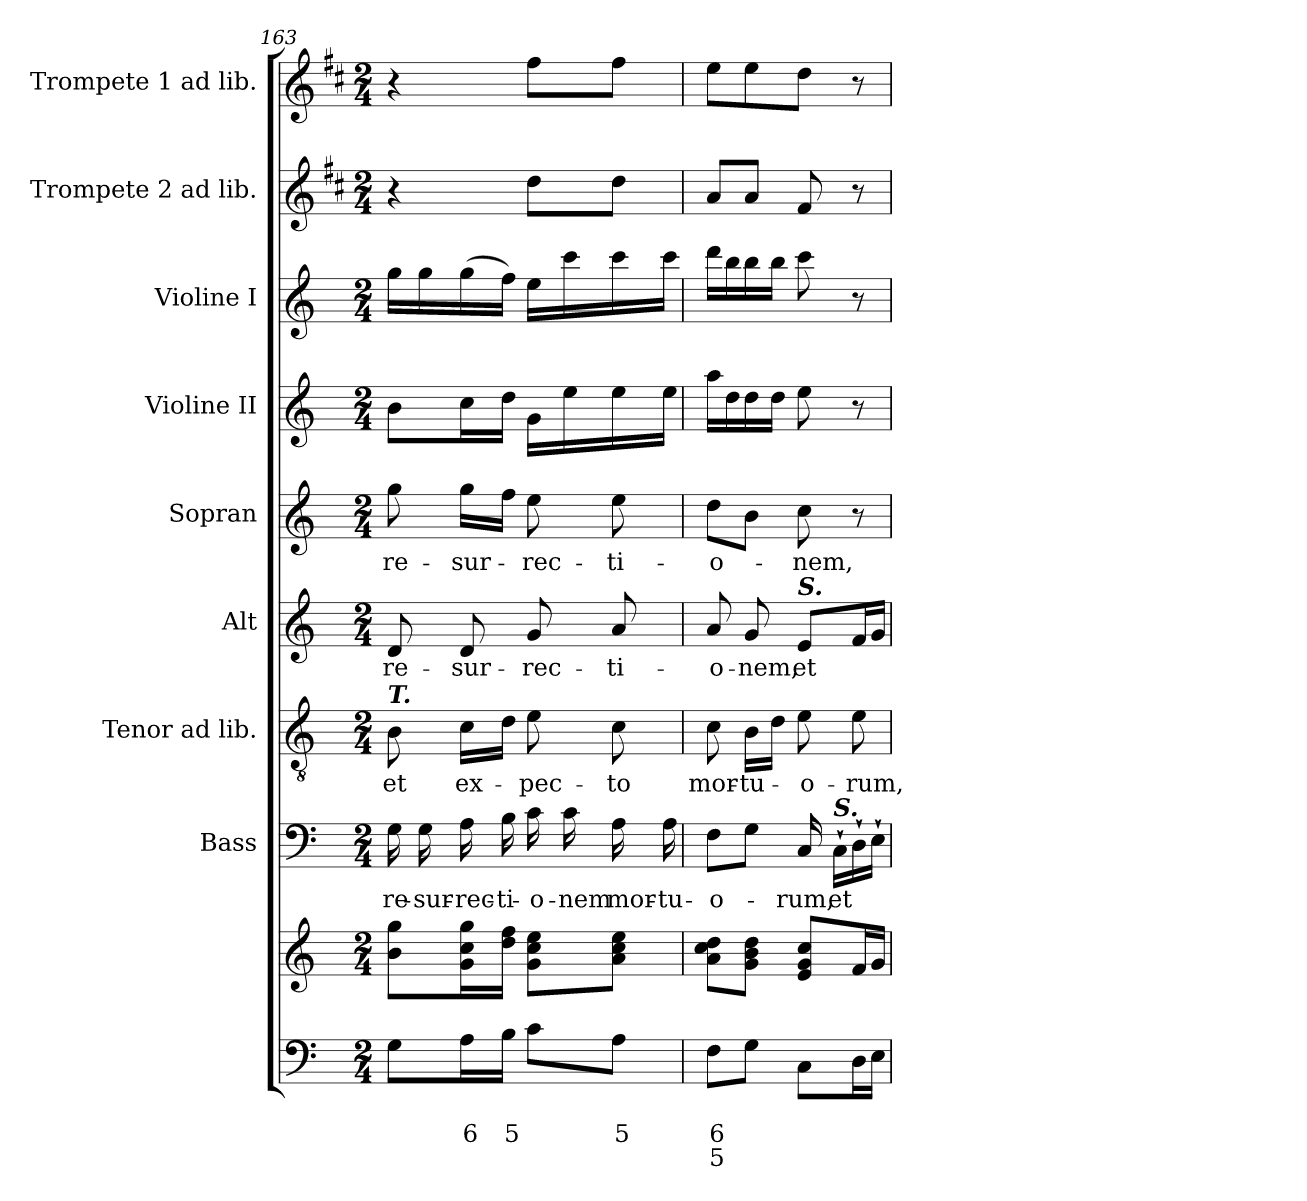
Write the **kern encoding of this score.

**kern	**text	**text	**text	**kern	**kern	**text	**kern	**text	**kern	**text	**kern	**text	**kern	**kern	**kern	**kern
*part9	*part9	*part9	*part9	*part9	*part8	*part8	*part7	*part7	*part6	*part6	*part5	*part5	*part4	*part3	*part2	*part1
*staff10	*staff10	*staff10	*staff10	*staff9	*staff8	*staff8	*staff7	*staff7	*staff6	*staff6	*staff5	*staff5	*staff4	*staff3	*staff2	*staff1
*	*	*	*	*	*I"Bass	*	*I"Tenor ad lib.	*	*I"Alt	*	*I"Sopran	*	*I"Violine II	*I"Violine I	*I"Trompete 2 ad lib.	*I"Trompete 1 ad lib.
*	*	*	*	*	*I'B.	*	*I'T.	*	*I'A.	*	*I'S.	*	*I'Vl. II	*I'Vl. I	*I'Trp. 2	*I'Trp. 1
!!LO:LB:g=z
*clefF4	*	*	*	*clefG2	*clefF4	*	*clefGv2	*	*clefG2	*	*clefG2	*	*clefG2	*clefG2	*clefG2	*clefG2
*	*	*	*	*	*	*	*	*	*	*	*	*	*	*	*ITrd1c2	*ITrd1c2
*k[]	*	*	*	*k[]	*k[]	*	*k[]	*	*k[]	*	*k[]	*	*k[]	*k[]	*k[]	*k[]
*C:	*	*	*	*C:	*C:	*	*C:	*	*C:	*	*C:	*	*C:	*C:	*C:	*C:
*M2/4	*	*	*	*M2/4	*M2/4	*	*M2/4	*	*M2/4	*	*M2/4	*	*M2/4	*M2/4	*M2/4	*M2/4
=163	=163	=163	=163	=163	=163	=163	=163	=163	=163	=163	=163	=163	=163	=163	=163	=163
!	!	!	!	!	!	!	!LO:TX:a:Bi:t=T.	!	!	!	!	!	!	!	!	!
!	!	!	!	!	!	!LO:LY:b	!	!LO:LY:b	!	!LO:LY:b	!	!LO:LY:b	!	!	!	!
8G\L	.	.	.	8b\ 8gg\L	16G\	re-	8B\	et	8d/	re-	8gg\	re-	8b\L	16gg\LL	4r	4r
!	!	!	!	!	!	!LO:LY:b	!	!	!	!	!	!	!	!	!	!
.	.	.	.	.	16G\	-sur-	.	.	.	.	.	.	.	16gg\	.	.
!	!	!LO:LY:b	!	!	!	!LO:LY:b	!	!LO:LY:b	!	!LO:LY:b	!	!LO:LY:b	!	!	!	!
16A\L	.	6	.	16g\ 16cc\ 16gg\L	16A\	-rec-	16c\LL	ex-	8d/	-sur-	16gg\LL	-sur-	16cc\L	(>16gg\	.	.
!	!	!LO:LY:b	!	!	!	!LO:LY:b	!	!	!	!	!	!	!	!	!	!
16B\JJ	.	5	.	16dd\ 16ff\JJ	16B\	-ti-	16d\JJ	.	.	.	16ff\JJ	.	16dd\JJ	16ff\JJ)	.	.
!	!	!	!	!	!	!LO:LY:b	!	!LO:LY:b	!	!LO:LY:b	!	!LO:LY:b	!	!	!	!
8c\L	.	.	.	8g\ 8cc\ 8ee\L	16c\	-o-	8e\	-pec-	8g/	-rec-	8ee\	-rec-	16g\LL	16ee\LL	8cc\L	8ee\L
!	!	!	!	!	!	!LO:LY:b	!	!	!	!	!	!	!	!	!	!
.	.	.	.	.	16c\	-nem	.	.	.	.	.	.	16ee\	16ccc\	.	.
!	!	!LO:LY:b	!	!	!	!LO:LY:b	!	!LO:LY:b	!	!LO:LY:b	!	!LO:LY:b	!	!	!	!
8A\J	.	5	.	8a\ 8cc\ 8ee\J	16A\	mor-	8c\	-to	8a/	-ti-	8ee\	-ti-	16ee\	16ccc\	8cc\J	8ee\J
!	!	!	!	!	!	!LO:LY:b	!	!	!	!	!	!	!	!	!	!
.	.	.	.	.	16A\	-tu-	.	.	.	.	.	.	16ee\JJ	16ccc\JJ	.	.
=164	=164	=164	=164	=164	=164	=164	=164	=164	=164	=164	=164	=164	=164	=164	=164	=164
!	!	!LO:LY:b	!LO:LY:b	!	!	!LO:LY:b	!	!LO:LY:b	!	!LO:LY:b	!	!LO:LY:b	!	!	!	!
8F\L	.	6	5	8a\ 8cc\ 8dd\L	8F\L	-o-	8c\	mor-	8a/	-o-	8dd\L	-o-	16aa\LL	16ddd\LL	8g/L	8dd\L
.	.	.	.	.	.	.	.	.	.	.	.	.	16dd\	16bb\	.	.
!	!	!	!	!	!	!	!	!LO:LY:b	!	!LO:LY:b	!	!	!	!	!	!
8G\J	.	.	.	8g\ 8b\ 8dd\J	8G\J	.	16B\LL	-tu-	8g/	-nem,	8b\J	.	16dd\	16bb\	8g/J	8dd\
.	.	.	.	.	.	.	16d\JJ	.	.	.	.	.	16dd\JJ	16bb\JJ	.	.
!	!	!	!	!	!	!	!	!	!LO:TX:a:Bi:t=S.	!	!	!	!	!	!	!
!	!	!	!	!	!	!LO:LY:b	!	!LO:LY:b	!	!LO:LY:b	!	!LO:LY:b	!	!	!	!
8C\L	.	.	.	8e/ 8g/ 8cc/L	16C/	-rum,	8e\	-o-	8e/L	et	8cc\	-nem,	8ee\	8ccc\	8e/	8cc\J
!	!	!	!	!	!LO:TX:a:Bi:t=S.	!	!	!	!	!	!	!	!	!	!	!
!	!	!	!	!	!	!LO:LY:b	!	!	!	!	!	!	!	!	!	!
.	.	.	.	.	16C`>\LL	et	.	.	.	.	.	.	.	.	.	.
!	!	!	!	!	!	!	!	!LO:LY:b	!	!	!	!	!	!	!	!
16D\L	.	.	.	16f/L	16D`>\	.	8e\	-rum,	16f/L	.	8r	.	8r	8r	8r	8r
16E\JJ	.	.	.	16g/JJ	16E`>\JJ	.	.	.	16g/JJ	.	.	.	.	.	.	.
=	=	=	=	=	=	=	=	=	=	=	=	=	=	=	=	=
*-	*-	*-	*-	*-	*-	*-	*-	*-	*-	*-	*-	*-	*-	*-	*-	*-
